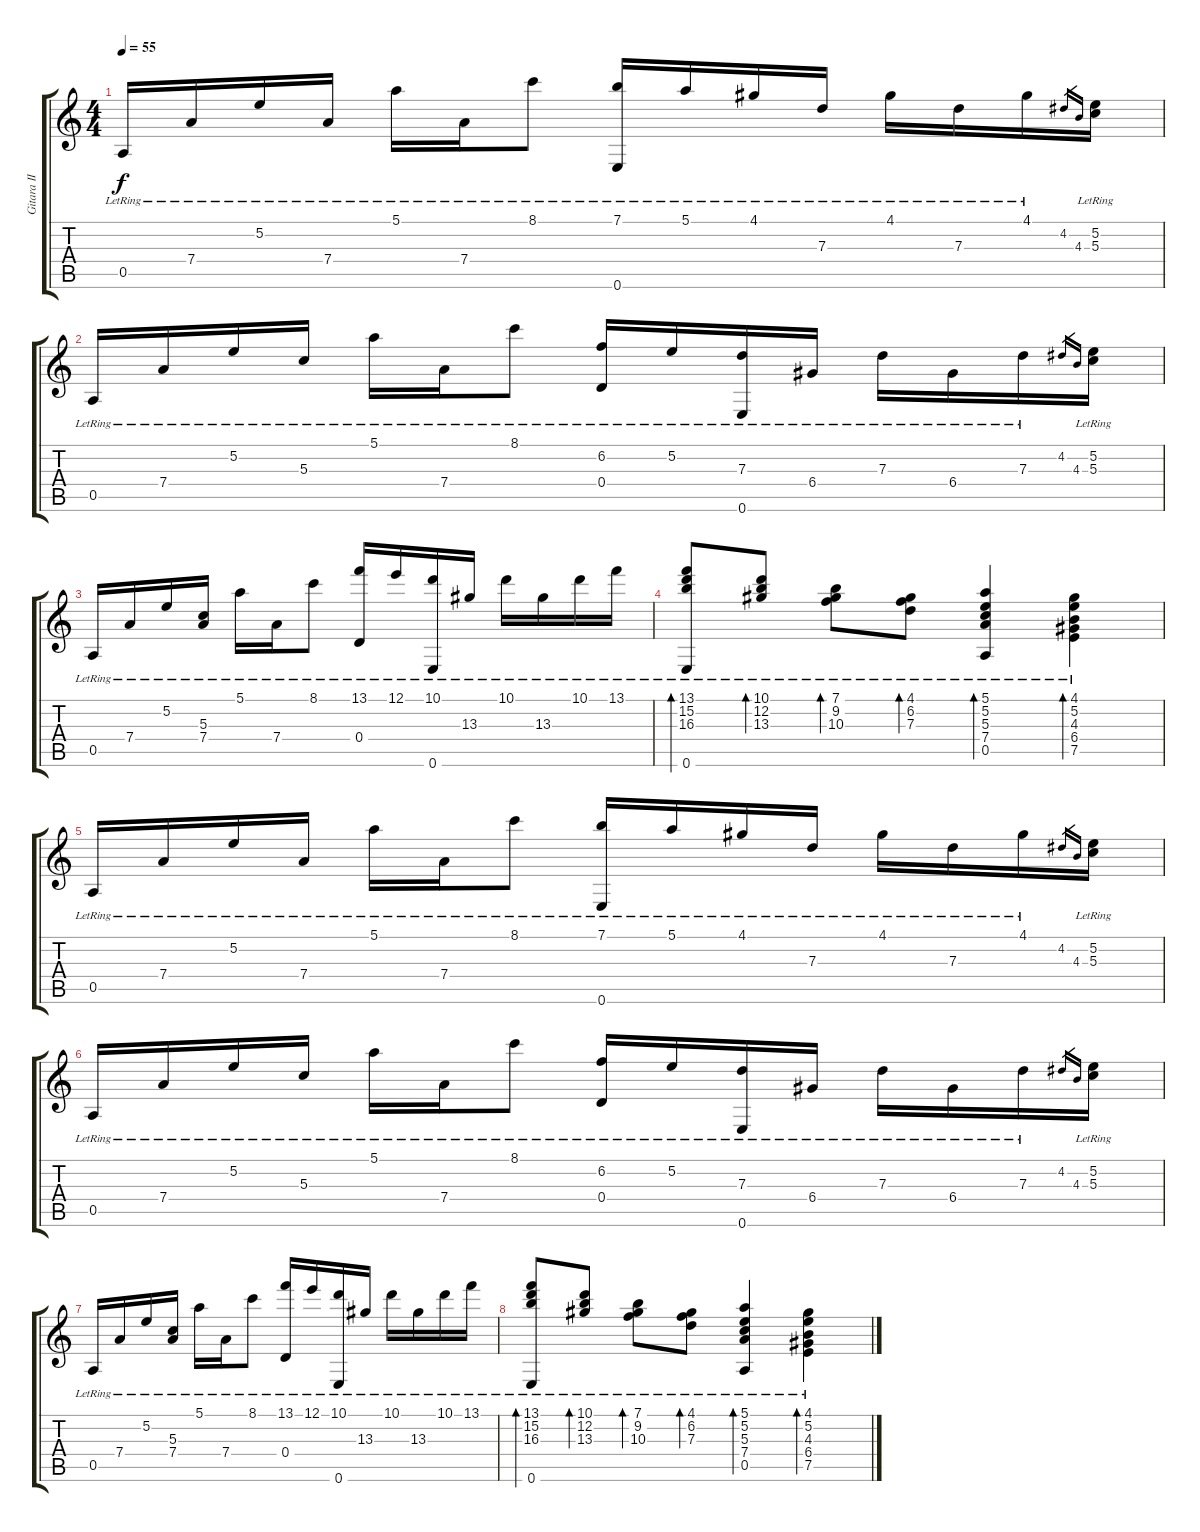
\track ("Gitara II" "Gitara II") {instrument acousticguitarnylon}
\staff {score tabs}
\tuning (E4 B3 G3 D3 A2 E2) {hide}
\ts (4 4)
\tempo 55
\clef g2
\ks c
0.5{lr}.16{dy f} 7.4{lr}.16 5.2{lr}.16 7.4{lr}.16 5.1{lr}.16 7.4{lr}.16 8.1{lr}.8 (7.1{lr} 0.6{lr}).16 5.1{lr}.16 4.1{lr}.16 7.3{lr}.16 4.1{lr}.16 7.3{lr}.16 4.1{lr}.16 4.2.16{gr} 4.3.16{gr} (5.2{lr} 5.3{lr}).16 |
0.5{lr}.16 7.4{lr}.16 5.2{lr}.16 5.3{lr}.16 5.1{lr}.16 7.4{lr}.16 8.1{lr}.8 (6.2{lr} 0.4{lr}).16 5.2{lr}.16 (7.3{lr} 0.6{lr}).16 6.4{lr}.16 7.3{lr}.16 6.4{lr}.16 7.3{lr}.16 4.2.16{gr} 4.3.16{gr} (5.2{lr} 5.3{lr}).16 |
0.5{lr}.16 7.4{lr}.16 5.2{lr}.16 (5.3{lr} 7.4{lr}).16 5.1{lr}.16 7.4{lr}.16 8.1{lr}.8 (13.1{lr} 0.4{lr}).16 12.1{lr}.16 (10.1{lr} 0.6{lr}).16 13.3{lr}.16 10.1{lr}.16 13.3{lr}.16 10.1{lr}.16 13.1{lr}.16 |
(13.1{lr} 15.2{lr} 16.3{lr} 0.6{lr}).8{bd 60} (10.1{lr} 12.2{lr} 13.3{lr}).8{bd 60} (7.1{lr} 9.2{lr} 10.3{lr}).8{bd 60} (4.1{lr} 6.2{lr} 7.3{lr}).8{bd 60} (5.1{lr} 5.2{lr} 5.3{lr} 7.4{lr} 0.5{lr}).4{bd 60} (4.1{lr} 5.2{lr} 4.3{lr} 6.4{lr} 7.5{lr}).4{bd 60} |
0.5{lr}.16 7.4{lr}.16 5.2{lr}.16 7.4{lr}.16 5.1{lr}.16 7.4{lr}.16 8.1{lr}.8 (7.1{lr} 0.6{lr}).16 5.1{lr}.16 4.1{lr}.16 7.3{lr}.16 4.1{lr}.16 7.3{lr}.16 4.1{lr}.16 4.2.16{gr} 4.3.16{gr} (5.2{lr} 5.3{lr}).16 |
0.5{lr}.16 7.4{lr}.16 5.2{lr}.16 5.3{lr}.16 5.1{lr}.16 7.4{lr}.16 8.1{lr}.8 (6.2{lr} 0.4{lr}).16 5.2{lr}.16 (7.3{lr} 0.6{lr}).16 6.4{lr}.16 7.3{lr}.16 6.4{lr}.16 7.3{lr}.16 4.2.16{gr} 4.3.16{gr} (5.2{lr} 5.3{lr}).16 |
0.5{lr}.16 7.4{lr}.16 5.2{lr}.16 (5.3{lr} 7.4{lr}).16 5.1{lr}.16 7.4{lr}.16 8.1{lr}.8 (13.1{lr} 0.4{lr}).16 12.1{lr}.16 (10.1{lr} 0.6{lr}).16 13.3{lr}.16 10.1{lr}.16 13.3{lr}.16 10.1{lr}.16 13.1{lr}.16 |
(13.1{lr} 15.2{lr} 16.3{lr} 0.6{lr}).8{bd 60} (10.1{lr} 12.2{lr} 13.3{lr}).8{bd 60} (7.1{lr} 9.2{lr} 10.3{lr}).8{bd 60} (4.1{lr} 6.2{lr} 7.3{lr}).8{bd 60} (5.1{lr} 5.2{lr} 5.3{lr} 7.4{lr} 0.5{lr}).4{bd 60} (4.1{lr} 5.2{lr} 4.3{lr} 6.4{lr} 7.5{lr}).4{bd 60}
